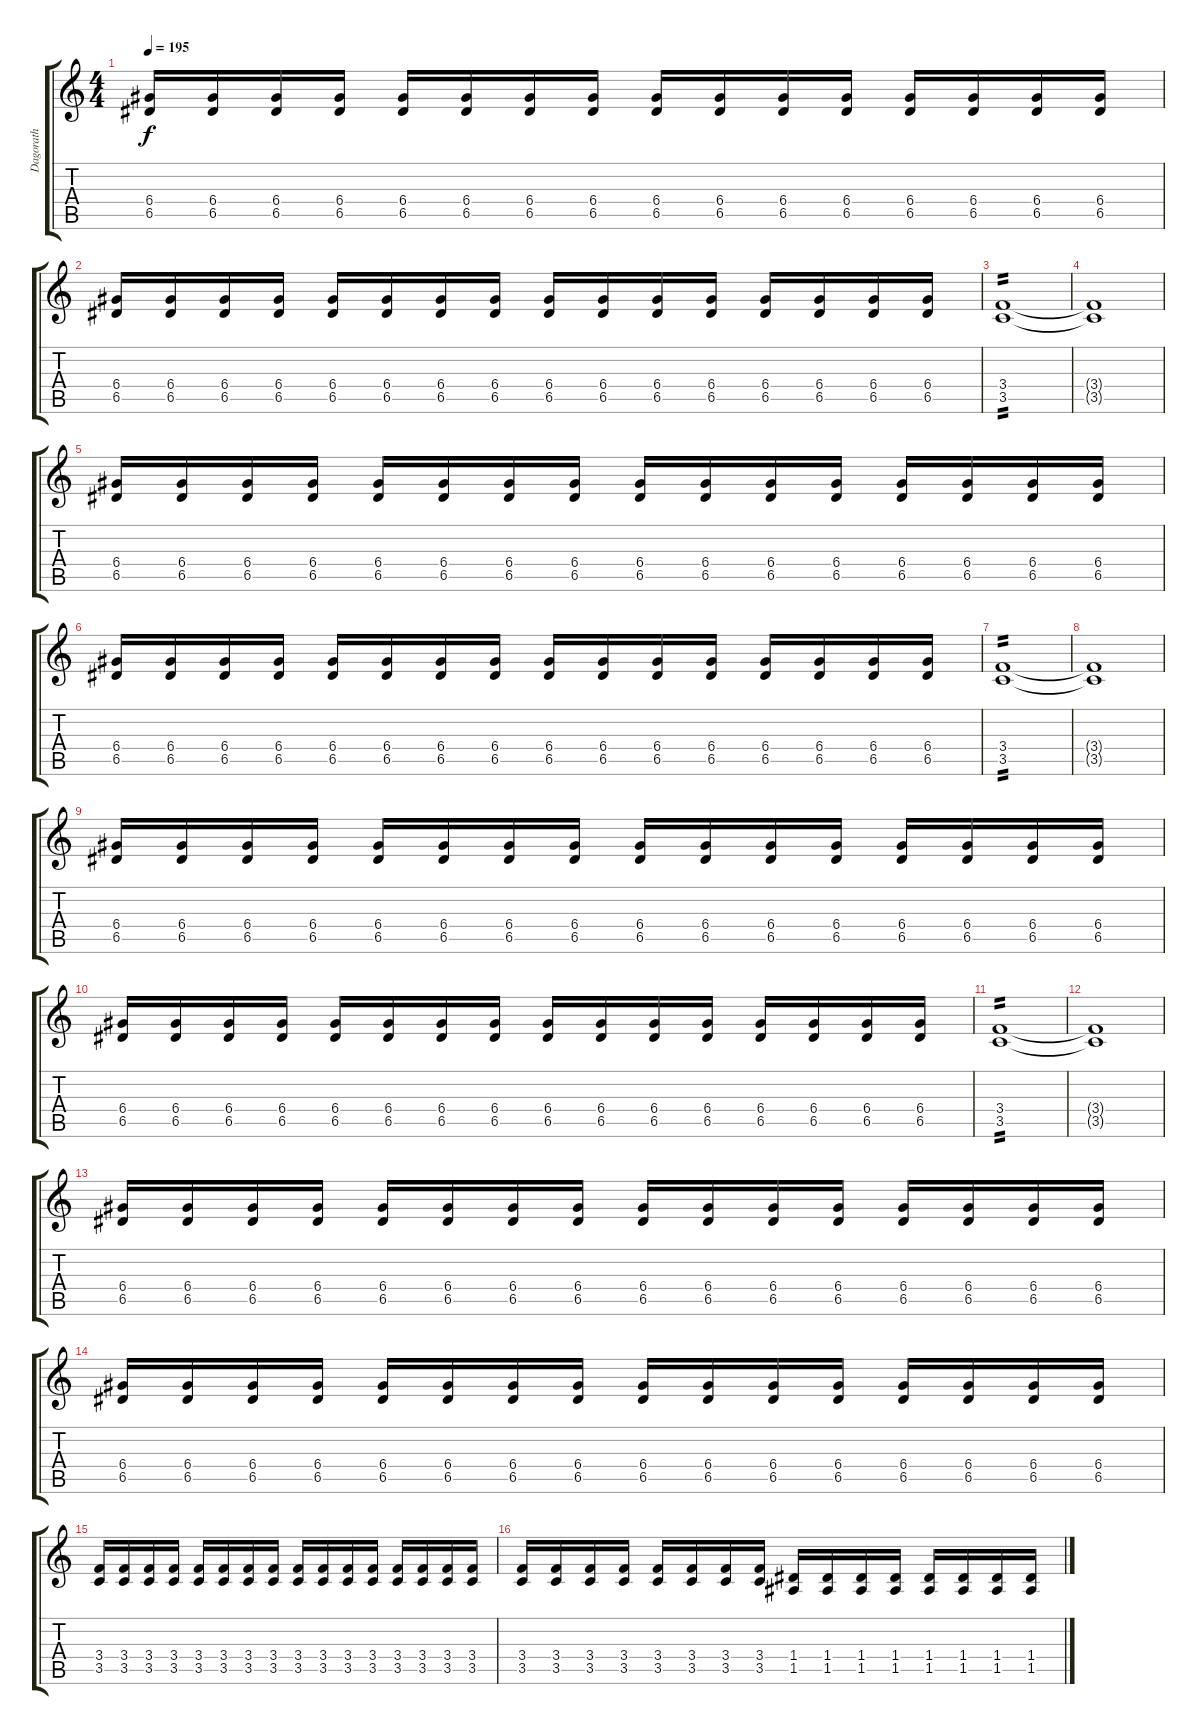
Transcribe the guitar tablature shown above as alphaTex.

\track ("Dagorath" "Dagorath") {instrument overdrivenguitar}
\staff {score tabs}
\tuning (E4 B3 G3 D3 A2 E2) {hide}
\ts (4 4)
\tempo 195
\clef g2
\ks c
(6.4 6.5).16{dy f} (6.4 6.5).16 (6.4 6.5).16 (6.4 6.5).16 (6.4 6.5).16 (6.4 6.5).16 (6.4 6.5).16 (6.4 6.5).16 (6.4 6.5).16 (6.4 6.5).16 (6.4 6.5).16 (6.4 6.5).16 (6.4 6.5).16 (6.4 6.5).16 (6.4 6.5).16 (6.4 6.5).16 |
(6.4 6.5).16 (6.4 6.5).16 (6.4 6.5).16 (6.4 6.5).16 (6.4 6.5).16 (6.4 6.5).16 (6.4 6.5).16 (6.4 6.5).16 (6.4 6.5).16 (6.4 6.5).16 (6.4 6.5).16 (6.4 6.5).16 (6.4 6.5).16 (6.4 6.5).16 (6.4 6.5).16 (6.4 6.5).16 |
(3.4 3.5).1{tp 2} |
(3.4{t} 3.5{t}).1 |
(6.4 6.5).16 (6.4 6.5).16 (6.4 6.5).16 (6.4 6.5).16 (6.4 6.5).16 (6.4 6.5).16 (6.4 6.5).16 (6.4 6.5).16 (6.4 6.5).16 (6.4 6.5).16 (6.4 6.5).16 (6.4 6.5).16 (6.4 6.5).16 (6.4 6.5).16 (6.4 6.5).16 (6.4 6.5).16 |
(6.4 6.5).16 (6.4 6.5).16 (6.4 6.5).16 (6.4 6.5).16 (6.4 6.5).16 (6.4 6.5).16 (6.4 6.5).16 (6.4 6.5).16 (6.4 6.5).16 (6.4 6.5).16 (6.4 6.5).16 (6.4 6.5).16 (6.4 6.5).16 (6.4 6.5).16 (6.4 6.5).16 (6.4 6.5).16 |
(3.4 3.5).1{tp 2} |
(3.4{t} 3.5{t}).1 |
(6.4 6.5).16 (6.4 6.5).16 (6.4 6.5).16 (6.4 6.5).16 (6.4 6.5).16 (6.4 6.5).16 (6.4 6.5).16 (6.4 6.5).16 (6.4 6.5).16 (6.4 6.5).16 (6.4 6.5).16 (6.4 6.5).16 (6.4 6.5).16 (6.4 6.5).16 (6.4 6.5).16 (6.4 6.5).16 |
(6.4 6.5).16 (6.4 6.5).16 (6.4 6.5).16 (6.4 6.5).16 (6.4 6.5).16 (6.4 6.5).16 (6.4 6.5).16 (6.4 6.5).16 (6.4 6.5).16 (6.4 6.5).16 (6.4 6.5).16 (6.4 6.5).16 (6.4 6.5).16 (6.4 6.5).16 (6.4 6.5).16 (6.4 6.5).16 |
(3.4 3.5).1{tp 2} |
(3.4{t} 3.5{t}).1 |
(6.4 6.5).16 (6.4 6.5).16 (6.4 6.5).16 (6.4 6.5).16 (6.4 6.5).16 (6.4 6.5).16 (6.4 6.5).16 (6.4 6.5).16 (6.4 6.5).16 (6.4 6.5).16 (6.4 6.5).16 (6.4 6.5).16 (6.4 6.5).16 (6.4 6.5).16 (6.4 6.5).16 (6.4 6.5).16 |
(6.4 6.5).16 (6.4 6.5).16 (6.4 6.5).16 (6.4 6.5).16 (6.4 6.5).16 (6.4 6.5).16 (6.4 6.5).16 (6.4 6.5).16 (6.4 6.5).16 (6.4 6.5).16 (6.4 6.5).16 (6.4 6.5).16 (6.4 6.5).16 (6.4 6.5).16 (6.4 6.5).16 (6.4 6.5).16 |
(3.4 3.5).16 (3.4 3.5).16 (3.4 3.5).16 (3.4 3.5).16 (3.4 3.5).16 (3.4 3.5).16 (3.4 3.5).16 (3.4 3.5).16 (3.4 3.5).16 (3.4 3.5).16 (3.4 3.5).16 (3.4 3.5).16 (3.4 3.5).16 (3.4 3.5).16 (3.4 3.5).16 (3.4 3.5).16 |
(3.4 3.5).16 (3.4 3.5).16 (3.4 3.5).16 (3.4 3.5).16 (3.4 3.5).16 (3.4 3.5).16 (3.4 3.5).16 (3.4 3.5).16 (1.4 1.5).16 (1.4 1.5).16 (1.4 1.5).16 (1.4 1.5).16 (1.4 1.5).16 (1.4 1.5).16 (1.4 1.5).16 (1.4 1.5).16
